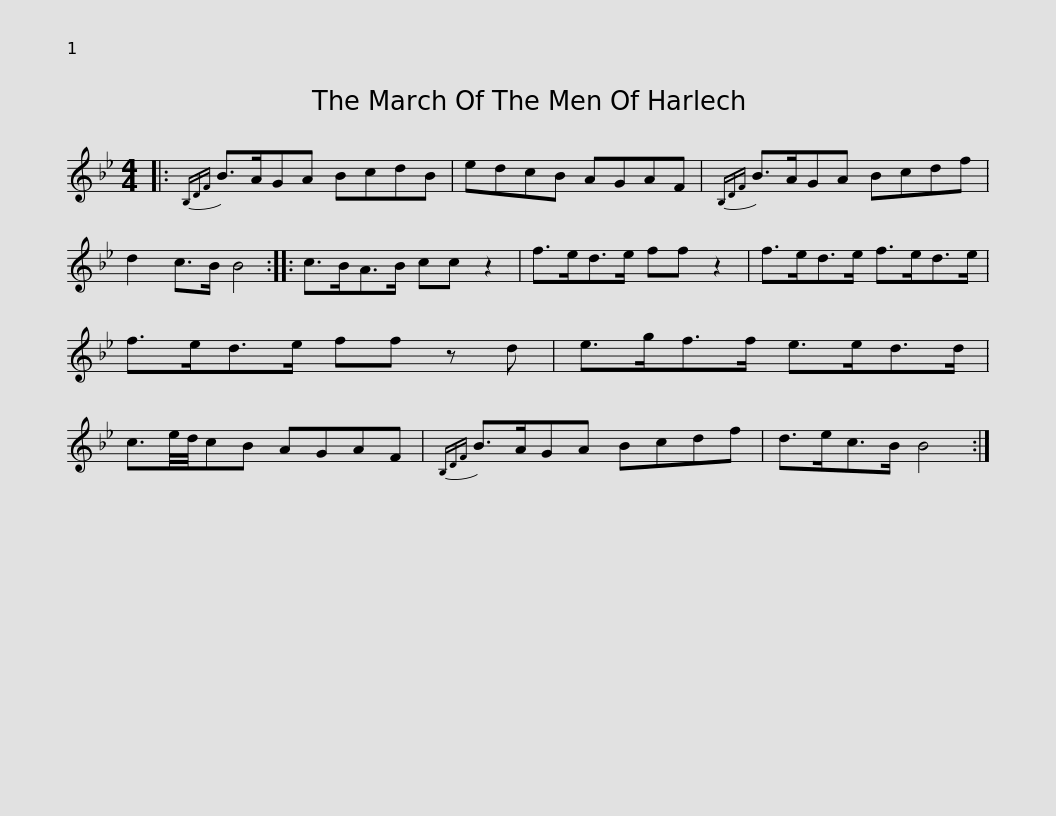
X:1
L:1/8
M:4/4
I:linebreak $
K:Bb
V:1 treble
V:1
|:{B,DF} B>AGA BcdB | edcB AGAF |{B,DF} B>AGA Bcdf | d2 c>B B4 :: c>BA>B cc z2 |$ %5
 f>ed>e ff z2 | f>ed>e f>ed>e | f>ed>e ff z d | e>gf>f e>ed>d | c3/2e/4d/4cB AGAF |$ %10
{B,DF} B>AGA Bcdf | d>ec>B B4 :| %12
